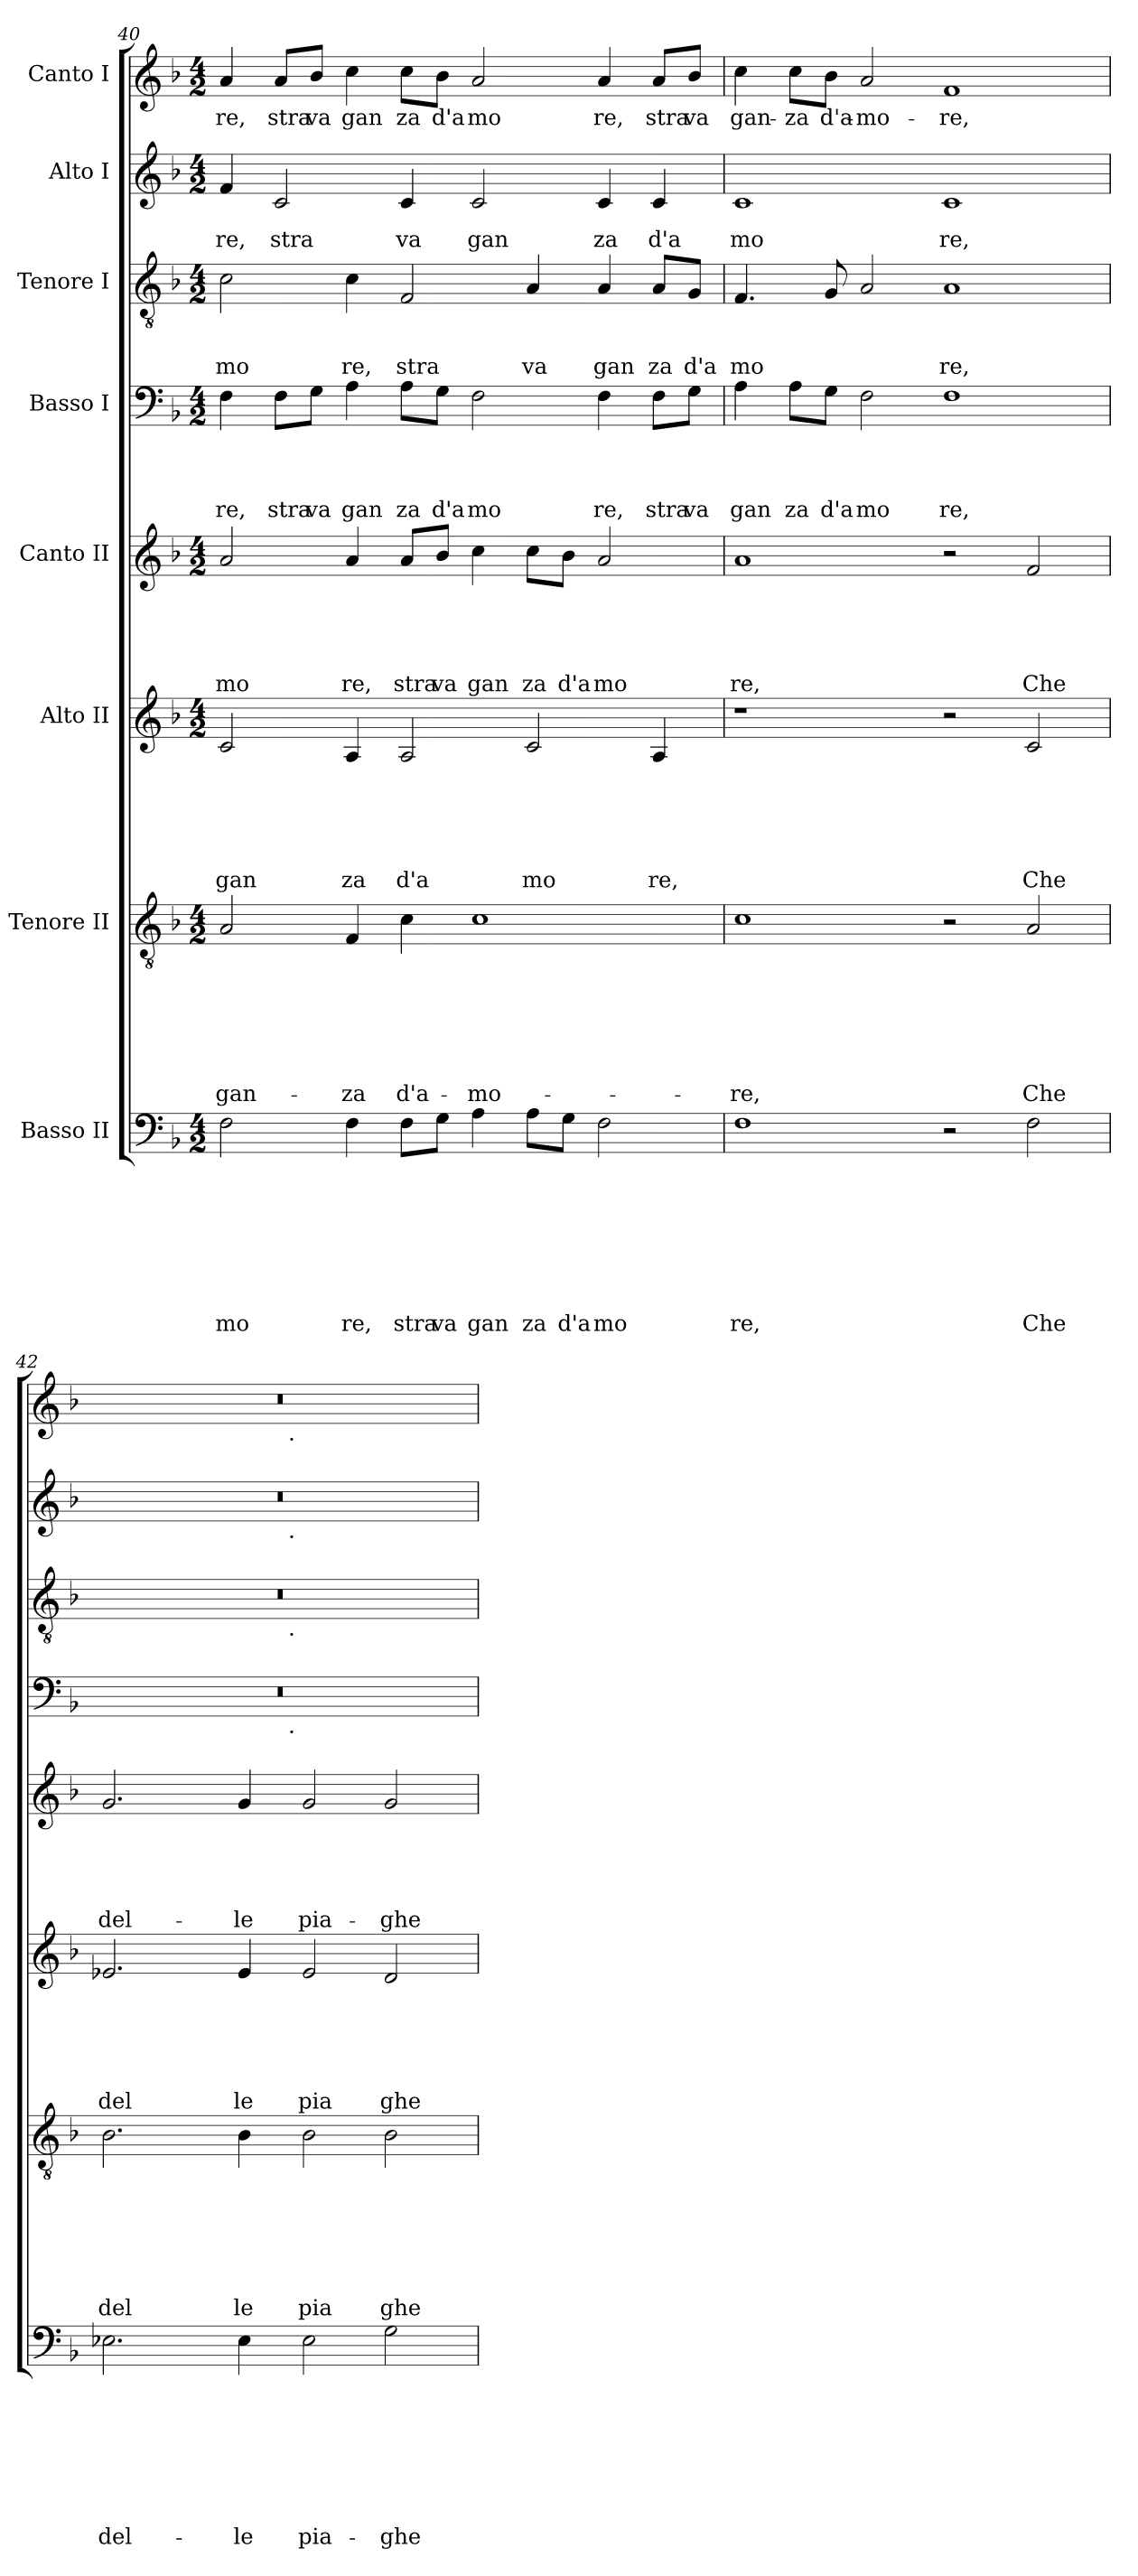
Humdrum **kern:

**kern	**text	**text	**text	**text	**text	**text	**text	**text	**kern	**text	**text	**text	**text	**text	**text	**text	**kern	**text	**text	**text	**text	**text	**text	**kern	**text	**text	**text	**text	**text	**kern	**text	**text	**text	**text	**kern	**text	**text	**text	**kern	**text	**text	**kern	**text
*part8	*part8	*part8	*part8	*part8	*part8	*part8	*part8	*part8	*part7	*part7	*part7	*part7	*part7	*part7	*part7	*part7	*part6	*part6	*part6	*part6	*part6	*part6	*part6	*part5	*part5	*part5	*part5	*part5	*part5	*part4	*part4	*part4	*part4	*part4	*part3	*part3	*part3	*part3	*part2	*part2	*part2	*part1	*part1
*staff8	*staff8	*staff8	*staff8	*staff8	*staff8	*staff8	*staff8	*staff8	*staff7	*staff7	*staff7	*staff7	*staff7	*staff7	*staff7	*staff7	*staff6	*staff6	*staff6	*staff6	*staff6	*staff6	*staff6	*staff5	*staff5	*staff5	*staff5	*staff5	*staff5	*staff4	*staff4	*staff4	*staff4	*staff4	*staff3	*staff3	*staff3	*staff3	*staff2	*staff2	*staff2	*staff1	*staff1
*I"Basso II	*	*	*	*	*	*	*	*	*I"Tenore II	*	*	*	*	*	*	*	*I"Alto II	*	*	*	*	*	*	*I"Canto II	*	*	*	*	*	*I"Basso I	*	*	*	*	*I"Tenore I	*	*	*	*I"Alto I	*	*	*I"Canto I	*
*clefF4	*	*	*	*	*	*	*	*	*clefGv2	*	*	*	*	*	*	*	*clefG2	*	*	*	*	*	*	*clefG2	*	*	*	*	*	*clefF4	*	*	*	*	*clefGv2	*	*	*	*clefG2	*	*	*clefG2	*
*k[b-]	*	*	*	*	*	*	*	*	*k[b-]	*	*	*	*	*	*	*	*k[b-]	*	*	*	*	*	*	*k[b-]	*	*	*	*	*	*k[b-]	*	*	*	*	*k[b-]	*	*	*	*k[b-]	*	*	*k[b-]	*
*F:	*	*	*	*	*	*	*	*	*F:	*	*	*	*	*	*	*	*F:	*	*	*	*	*	*	*F:	*	*	*	*	*	*F:	*	*	*	*	*F:	*	*	*	*F:	*	*	*F:	*
*M4/2	*	*	*	*	*	*	*	*	*M4/2	*	*	*	*	*	*	*	*M4/2	*	*	*	*	*	*	*M4/2	*	*	*	*	*	*M4/2	*	*	*	*	*M4/2	*	*	*	*M4/2	*	*	*M4/2	*
=40	=40	=40	=40	=40	=40	=40	=40	=40	=40	=40	=40	=40	=40	=40	=40	=40	=40	=40	=40	=40	=40	=40	=40	=40	=40	=40	=40	=40	=40	=40	=40	=40	=40	=40	=40	=40	=40	=40	=40	=40	=40	=40	=40
!	!	!	!	!	!	!	!	!LO:LY:b	!	!	!	!	!	!	!	!LO:LY:b	!	!	!	!	!	!	!LO:LY:b	!	!	!	!	!	!LO:LY:b	!	!	!	!	!LO:LY:b	!	!	!	!LO:LY:b	!	!	!LO:LY:b	!	!LO:LY:b
2F\	.	.	.	.	.	.	.	mo	2A/	.	.	.	.	.	.	-gan-	2c/	.	.	.	.	.	gan	2a/	.	.	.	.	mo	4F\	.	.	.	re,	2c\	.	.	mo	4f/	.	re,	4a/	re,
!	!	!	!	!	!	!	!	!	!	!	!	!	!	!	!	!	!	!	!	!	!	!	!	!	!	!	!	!	!	!	!	!	!	!LO:LY:b	!	!	!	!	!	!	!LO:LY:b	!	!LO:LY:b
.	.	.	.	.	.	.	.	.	.	.	.	.	.	.	.	.	.	.	.	.	.	.	.	.	.	.	.	.	.	8F\L	.	.	.	stra	.	.	.	.	2c/	.	stra	8a/L	stra
!	!	!	!	!	!	!	!	!	!	!	!	!	!	!	!	!	!	!	!	!	!	!	!	!	!	!	!	!	!	!	!	!	!	!LO:LY:b	!	!	!	!	!	!	!	!	!LO:LY:b
.	.	.	.	.	.	.	.	.	.	.	.	.	.	.	.	.	.	.	.	.	.	.	.	.	.	.	.	.	.	8G\J	.	.	.	va	.	.	.	.	.	.	.	8b-/J	va
!	!	!	!	!	!	!	!	!LO:LY:b	!	!	!	!	!	!	!	!LO:LY:b	!	!	!	!	!	!	!LO:LY:b	!	!	!	!	!	!LO:LY:b	!	!	!	!	!LO:LY:b	!	!	!	!LO:LY:b	!	!	!	!	!LO:LY:b
4F\	.	.	.	.	.	.	.	re,	4F/	.	.	.	.	.	.	-za	4A/	.	.	.	.	.	za	4a/	.	.	.	.	re,	4A\	.	.	.	gan	4c\	.	.	re,	.	.	.	4cc\	gan
!	!	!	!	!	!	!	!	!LO:LY:b	!	!	!	!	!	!	!	!LO:LY:b	!	!	!	!	!	!	!LO:LY:b	!	!	!	!	!	!LO:LY:b	!	!	!	!	!LO:LY:b	!	!	!	!LO:LY:b	!	!	!LO:LY:b	!	!LO:LY:b
8F\L	.	.	.	.	.	.	.	stra	4c\	.	.	.	.	.	.	d'a-	2A/	.	.	.	.	.	d'a	8a/L	.	.	.	.	stra	8A\L	.	.	.	za	2F/	.	.	stra	4c/	.	va	8cc\L	za
!	!	!	!	!	!	!	!	!LO:LY:b	!	!	!	!	!	!	!	!	!	!	!	!	!	!	!	!	!	!	!	!	!LO:LY:b	!	!	!	!	!LO:LY:b	!	!	!	!	!	!	!	!	!LO:LY:b
8G\J	.	.	.	.	.	.	.	va	.	.	.	.	.	.	.	.	.	.	.	.	.	.	.	8b-/J	.	.	.	.	va	8G\J	.	.	.	d'a	.	.	.	.	.	.	.	8b-\J	d'a
!	!	!	!	!	!	!	!	!LO:LY:b	!	!	!	!	!	!	!	!LO:LY:b	!	!	!	!	!	!	!	!	!	!	!	!	!LO:LY:b	!	!	!	!	!LO:LY:b	!	!	!	!	!	!	!LO:LY:b	!	!LO:LY:b
4A\	.	.	.	.	.	.	.	gan	1c	.	.	.	.	.	.	-mo-	.	.	.	.	.	.	.	4cc\	.	.	.	.	gan	2F\	.	.	.	mo	.	.	.	.	2c/	.	gan	2a/	mo
!	!	!	!	!	!	!	!	!LO:LY:b	!	!	!	!	!	!	!	!	!	!	!	!	!	!	!LO:LY:b	!	!	!	!	!	!LO:LY:b	!	!	!	!	!	!	!	!	!LO:LY:b	!	!	!	!	!
8A\L	.	.	.	.	.	.	.	za	.	.	.	.	.	.	.	.	2c/	.	.	.	.	.	mo	8cc\L	.	.	.	.	za	.	.	.	.	.	4A/	.	.	va	.	.	.	.	.
!	!	!	!	!	!	!	!	!LO:LY:b	!	!	!	!	!	!	!	!	!	!	!	!	!	!	!	!	!	!	!	!	!LO:LY:b	!	!	!	!	!	!	!	!	!	!	!	!	!	!
8G\J	.	.	.	.	.	.	.	d'a	.	.	.	.	.	.	.	.	.	.	.	.	.	.	.	8b-\J	.	.	.	.	d'a	.	.	.	.	.	.	.	.	.	.	.	.	.	.
!	!	!	!	!	!	!	!	!LO:LY:b	!	!	!	!	!	!	!	!	!	!	!	!	!	!	!	!	!	!	!	!	!LO:LY:b	!	!	!	!	!LO:LY:b	!	!	!	!LO:LY:b	!	!	!LO:LY:b	!	!LO:LY:b
2F\	.	.	.	.	.	.	.	mo	.	.	.	.	.	.	.	.	.	.	.	.	.	.	.	2a/	.	.	.	.	mo	4F\	.	.	.	re,	4A/	.	.	gan	4c/	.	za	4a/	re,
!	!	!	!	!	!	!	!	!	!	!	!	!	!	!	!	!	!	!	!	!	!	!	!LO:LY:b	!	!	!	!	!	!	!	!	!	!	!LO:LY:b	!	!	!	!LO:LY:b	!	!	!LO:LY:b	!	!LO:LY:b
.	.	.	.	.	.	.	.	.	.	.	.	.	.	.	.	.	4A/	.	.	.	.	.	re,	.	.	.	.	.	.	8F\L	.	.	.	stra	8A/L	.	.	za	4c/	.	d'a	8a/L	stra
!	!	!	!	!	!	!	!	!	!	!	!	!	!	!	!	!	!	!	!	!	!	!	!	!	!	!	!	!	!	!	!	!	!	!LO:LY:b	!	!	!	!LO:LY:b	!	!	!	!	!LO:LY:b
.	.	.	.	.	.	.	.	.	.	.	.	.	.	.	.	.	.	.	.	.	.	.	.	.	.	.	.	.	.	8G\J	.	.	.	va	8G/J	.	.	d'a	.	.	.	8b-</J	va
!!LO:LB:g=z
=41	=41	=41	=41	=41	=41	=41	=41	=41	=41	=41	=41	=41	=41	=41	=41	=41	=41	=41	=41	=41	=41	=41	=41	=41	=41	=41	=41	=41	=41	=41	=41	=41	=41	=41	=41	=41	=41	=41	=41	=41	=41	=41	=41
!	!	!	!	!	!	!	!	!LO:LY:b	!	!	!	!	!	!	!	!LO:LY:b	!	!	!	!	!	!	!	!	!	!	!	!	!LO:LY:b	!	!	!	!	!LO:LY:b	!	!	!	!LO:LY:b	!	!	!LO:LY:b	!	!LO:LY:b
1F	.	.	.	.	.	.	.	re,	1c	.	.	.	.	.	.	-re,	1r	.	.	.	.	.	.	1a	.	.	.	.	re,	4A\	.	.	.	gan	4.F/	.	.	mo	1c	.	mo	4cc\	gan-
!	!	!	!	!	!	!	!	!	!	!	!	!	!	!	!	!	!	!	!	!	!	!	!	!	!	!	!	!	!	!	!	!	!	!LO:LY:b	!	!	!	!	!	!	!	!	!LO:LY:b
.	.	.	.	.	.	.	.	.	.	.	.	.	.	.	.	.	.	.	.	.	.	.	.	.	.	.	.	.	.	8A\L	.	.	.	za	.	.	.	.	.	.	.	8cc\L	-za
!	!	!	!	!	!	!	!	!	!	!	!	!	!	!	!	!	!	!	!	!	!	!	!	!	!	!	!	!	!	!	!	!	!	!LO:LY:b	!	!	!	!	!	!	!	!	!LO:LY:b
.	.	.	.	.	.	.	.	.	.	.	.	.	.	.	.	.	.	.	.	.	.	.	.	.	.	.	.	.	.	8G\J	.	.	.	d'a	8G/	.	.	.	.	.	.	8b-\J	d'a-
!	!	!	!	!	!	!	!	!	!	!	!	!	!	!	!	!	!	!	!	!	!	!	!	!	!	!	!	!	!	!	!	!	!	!LO:LY:b	!	!	!	!	!	!	!	!	!LO:LY:b
.	.	.	.	.	.	.	.	.	.	.	.	.	.	.	.	.	.	.	.	.	.	.	.	.	.	.	.	.	.	2F\	.	.	.	mo	2A/	.	.	.	.	.	.	2a/	-mo-
!	!	!	!	!	!	!	!	!	!	!	!	!	!	!	!	!	!	!	!	!	!	!	!	!	!	!	!	!	!	!	!	!	!	!LO:LY:b	!	!	!	!LO:LY:b	!	!	!LO:LY:b	!	!LO:LY:b
2r	.	.	.	.	.	.	.	.	2r	.	.	.	.	.	.	.	2r	.	.	.	.	.	.	2r	.	.	.	.	.	1F	.	.	.	re,	1A	.	.	re,	1c	.	re,	1f	-re,
!	!	!	!	!	!	!	!	!LO:LY:b	!	!	!	!	!	!	!	!LO:LY:b	!	!	!	!	!	!	!LO:LY:b	!	!	!	!	!	!LO:LY:b	!	!	!	!	!	!	!	!	!	!	!	!	!	!
2F\	.	.	.	.	.	.	.	Che	2A/	.	.	.	.	.	.	Che	2c/	.	.	.	.	.	Che	2f/	.	.	.	.	Che	.	.	.	.	.	.	.	.	.	.	.	.	.	.
=42	=42	=42	=42	=42	=42	=42	=42	=42	=42	=42	=42	=42	=42	=42	=42	=42	=42	=42	=42	=42	=42	=42	=42	=42	=42	=42	=42	=42	=42	=42	=42	=42	=42	=42	=42	=42	=42	=42	=42	=42	=42	=42	=42
!	!	!	!	!	!	!	!	!LO:LY:b	!	!	!	!	!	!	!	!LO:LY:b	!	!	!	!	!	!	!LO:LY:b	!	!	!	!	!	!LO:LY:b	!	!	!	!	!	!	!	!	!	!	!	!	!	!
*	*	*	*	*	*	*	*	*	*	*	*	*	*	*	*	*	*	*	*	*	*	*	*	*	*	*	*	*	*	*^	*	*	*	*	*^	*	*	*	*^	*	*	*^	*
2.E-X\	.	.	.	.	.	.	.	del-	2.B-\	.	.	.	.	.	.	del	2.e-X/	.	.	.	.	.	del	2.g/	.	.	.	.	del-	0r	2ryy	.	.	.	.	0r	2ryy	.	.	.	0r	2ryy	.	.	0r	2ryy	.
.	.	.	.	.	.	.	.	.	.	.	.	.	.	.	.	.	.	.	.	.	.	.	.	.	.	.	.	.	.	.	4...ryy	.	.	.	.	.	4...ryy	.	.	.	.	4...ryy	.	.	.	4...ryy	.
!	!	!	!	!	!	!	!	!LO:LY:b	!	!	!	!	!	!	!	!LO:LY:b	!	!	!	!	!	!	!LO:LY:b	!	!	!	!	!	!LO:LY:b	!	!	!	!	!	!	!	!	!	!	!	!	!	!	!	!	!	!
4E-\	.	.	.	.	.	.	.	-le	4B-\	.	.	.	.	.	.	le	4e-/	.	.	.	.	.	le	4g/	.	.	.	.	-le	.	.	.	.	.	.	.	.	.	.	.	.	.	.	.	.	.	.
!	!	!	!	!	!	!	!	!	!	!	!	!	!	!	!	!	!	!	!	!	!	!	!	!	!	!	!	!	!	!	!	!	!	!	!	!	!	!	!	!	!	!	!	!	!	!LO:TX:b:t=.	!
!	!	!	!	!	!	!	!	!	!	!	!	!	!	!	!	!	!	!	!	!	!	!	!	!	!	!	!	!	!	!	!	!	!	!	!	!	!	!	!	!	!	!LO:TX:b:t=.	!	!	!	!	!
!	!	!	!	!	!	!	!	!	!	!	!	!	!	!	!	!	!	!	!	!	!	!	!	!	!	!	!	!	!	!	!	!	!	!	!	!	!LO:TX:b:t=.	!	!	!	!	!	!	!	!	!	!
!	!	!	!	!	!	!	!	!	!	!	!	!	!	!	!	!	!	!	!	!	!	!	!	!	!	!	!	!	!	!	!LO:TX:b:t=.	!	!	!	!	!	!	!	!	!	!	!	!	!	!	!	!
.	.	.	.	.	.	.	.	.	.	.	.	.	.	.	.	.	.	.	.	.	.	.	.	.	.	.	.	.	.	.	1ryy	.	.	.	.	.	1ryy	.	.	.	.	1ryy	.	.	.	1ryy	.
!	!	!	!	!	!	!	!	!LO:LY:b	!	!	!	!	!	!	!	!LO:LY:b	!	!	!	!	!	!	!LO:LY:b	!	!	!	!	!	!LO:LY:b	!	!	!	!	!	!	!	!	!	!	!	!	!	!	!	!	!	!
2E-\	.	.	.	.	.	.	.	pia-	2B-\	.	.	.	.	.	.	pia	2e-/	.	.	.	.	.	pia	2g/	.	.	.	.	pia-	.	.	.	.	.	.	.	.	.	.	.	.	.	.	.	.	.	.
!	!	!	!	!	!	!	!	!LO:LY:b	!	!	!	!	!	!	!	!LO:LY:b	!	!	!	!	!	!	!LO:LY:b	!	!	!	!	!	!LO:LY:b	!	!	!	!	!	!	!	!	!	!	!	!	!	!	!	!	!	!
2G\	.	.	.	.	.	.	.	-ghe	2B-\	.	.	.	.	.	.	ghe	2d/	.	.	.	.	.	ghe	2g/	.	.	.	.	-ghe	.	.	.	.	.	.	.	.	.	.	.	.	.	.	.	.	.	.
.	.	.	.	.	.	.	.	.	.	.	.	.	.	.	.	.	.	.	.	.	.	.	.	.	.	.	.	.	.	.	32ryy	.	.	.	.	.	32ryy	.	.	.	.	32ryy	.	.	.	32ryy	.
*	*	*	*	*	*	*	*	*	*	*	*	*	*	*	*	*	*	*	*	*	*	*	*	*	*	*	*	*	*	*v	*v	*	*	*	*	*	*	*	*	*	*v	*v	*	*	*v	*v	*
*	*	*	*	*	*	*	*	*	*	*	*	*	*	*	*	*	*	*	*	*	*	*	*	*	*	*	*	*	*	*	*	*	*	*	*v	*v	*	*	*	*	*	*	*	*
=	=	=	=	=	=	=	=	=	=	=	=	=	=	=	=	=	=	=	=	=	=	=	=	=	=	=	=	=	=	=	=	=	=	=	=	=	=	=	=	=	=	=	=
*-	*-	*-	*-	*-	*-	*-	*-	*-	*-	*-	*-	*-	*-	*-	*-	*-	*-	*-	*-	*-	*-	*-	*-	*-	*-	*-	*-	*-	*-	*-	*-	*-	*-	*-	*-	*-	*-	*-	*-	*-	*-	*-	*-
